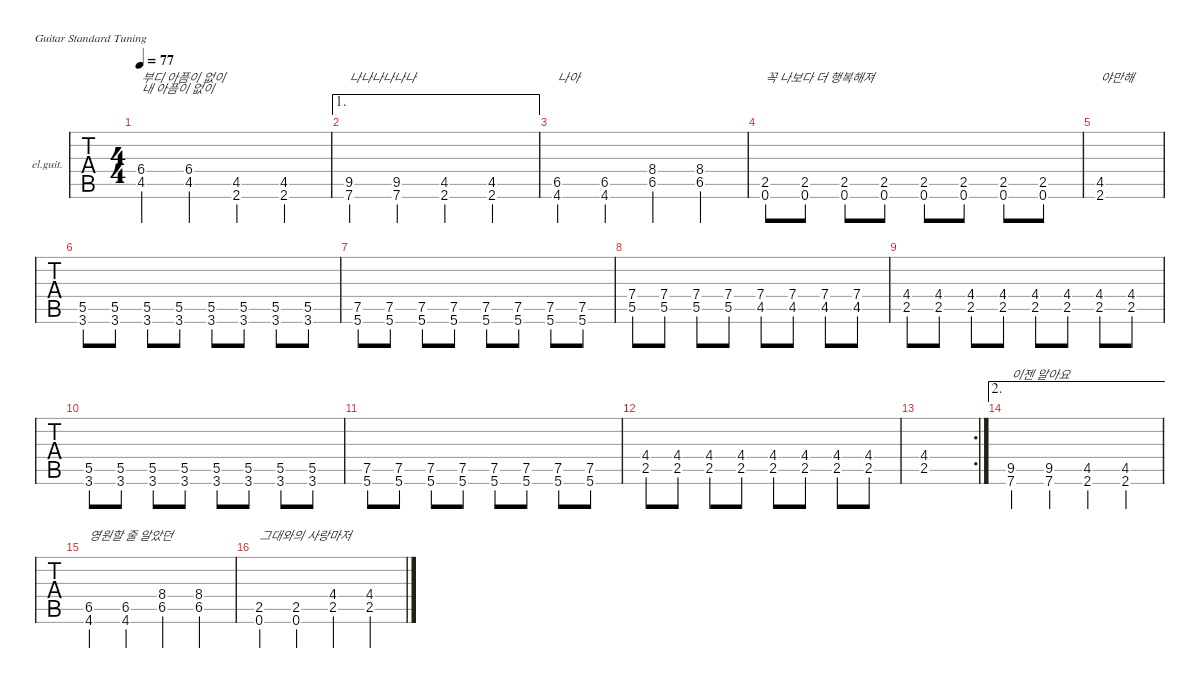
\defaultSystemsLayout 4
\hideDynamics
\bracketExtendMode nobrackets
\firstSystemTrackNameOrientation horizontal
\track ("Clean Guitar" "el.guit.") {instrument electricguitarclean}
\staff {tabs}
\tuning (E4 B3 G3 D3 A2 E2)
\ts (4 4)
\tempo 77
\clef g2
\ks c
(4.5{acc #} 6.4{acc #}).4{txt "부디 아픔이 없이\n내 아픔이 없이" dy mf} (4.5{acc #} 6.4{acc #}).4 (2.6{acc #} 4.5{acc #}).4 (2.6{acc #} 4.5{acc #}).4 |
\ae 1
(7.6 9.5{acc #}).4{txt "나나나나나나"} (7.6 9.5{acc #}).4 (2.6{acc #} 4.5{acc #}).4 (2.6{acc #} 4.5{acc #}).4 |
(4.6{acc #} 6.5{acc #}).4{txt "나아"} (4.6{acc #} 6.5{acc #}).4 (6.5{acc #} 8.4{acc #}).4 (6.5{acc #} 8.4{acc #}).4 |
(0.6 2.5).8{txt "꼭 나보다 더 행복해져"} (0.6 2.5).8 (0.6 2.5).8 (0.6 2.5).8 (0.6 2.5).8 (0.6 2.5).8 (0.6 2.5).8 (0.6 2.5).8 |
(2.6{acc #} 4.5{acc #}).1{txt "야만해"} |
(3.6 5.5).8 (3.6 5.5).8 (3.6 5.5).8 (3.6 5.5).8 (3.6 5.5).8 (3.6 5.5).8 (3.6 5.5).8 (3.6 5.5).8 |
(5.6 7.5).8 (5.6 7.5).8 (5.6 7.5).8 (5.6 7.5).8 (5.6 7.5).8 (5.6 7.5).8 (5.6 7.5).8 (5.6 7.5).8 |
(5.5 7.4).8 (5.5 7.4).8 (5.5 7.4).8 (5.5 7.4).8 (4.5{acc #} 7.4).8 (4.5{acc #} 7.4).8 (4.5{acc #} 7.4).8 (7.4 4.5{acc #}).8 |
(2.5 4.4{acc #}).8 (2.5 4.4{acc #}).8 (2.5 4.4{acc #}).8 (2.5 4.4{acc #}).8 (2.5 4.4{acc #}).8 (2.5 4.4{acc #}).8 (2.5 4.4{acc #}).8 (2.5 4.4{acc #}).8 |
(3.6 5.5).8 (3.6 5.5).8 (3.6 5.5).8 (3.6 5.5).8 (3.6 5.5).8 (3.6 5.5).8 (3.6 5.5).8 (3.6 5.5).8 |
(5.6 7.5).8 (5.6 7.5).8 (5.6 7.5).8 (5.6 7.5).8 (5.6 7.5).8 (5.6 7.5).8 (5.6 7.5).8 (5.6 7.5).8 |
(2.5 4.4{acc #}).8 (2.5 4.4{acc #}).8 (2.5 4.4{acc #}).8 (2.5 4.4{acc #}).8 (2.5 4.4{acc #}).8 (2.5 4.4{acc #}).8 (2.5 4.4{acc #}).8 (2.5 4.4{acc #}).8 |
\rc 2
(2.5 4.4{acc #}).1 |
\ae 2
(7.6 9.5{acc #}).4{txt "이젠 알아요"} (7.6 9.5{acc #}).4 (2.6{acc #} 4.5{acc #}).4 (2.6{acc #} 4.5{acc #}).4 |
(4.6{acc #} 6.5{acc #}).4{txt "영원할 줄 알았던"} (4.6{acc #} 6.5{acc #}).4 (6.5{acc #} 8.4{acc #}).4 (6.5{acc #} 8.4{acc #}).4 |
(2.5 0.6).4{txt "그대와의 사랑마저"} (0.6 2.5).4 (2.5 4.4{acc #}).4 (4.4{acc #} 2.5).4
